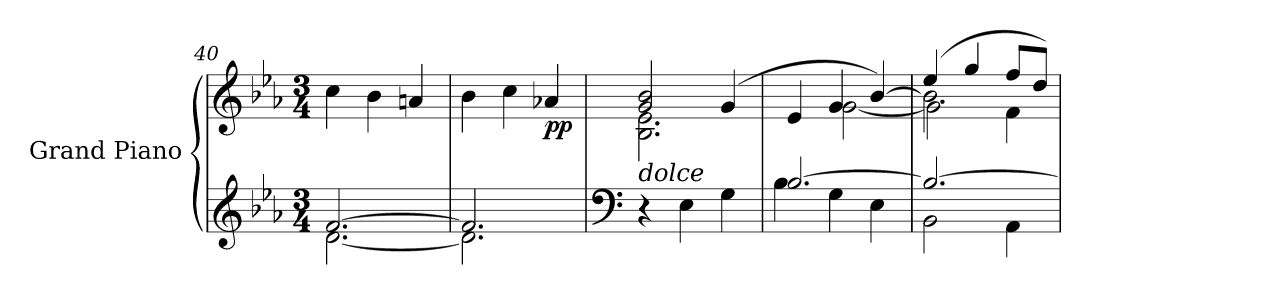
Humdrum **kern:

**kern	**kern	**dynam
*part1	*part1	*part1
*staff2	*staff1	*staff1/2
*I"Grand Piano	*	*
*I'Pno.	*	*
*clefG2	*clefG2	*
*k[b-e-a-]	*k[b-e-a-]	*
*M3/4	*M3/4	*
=40	=40	=40
*^	*	*
[2.f/	[2.d\	4cc\	.
.	.	4b-\	.
.	.	4an/	.
=41	=41	=41	=41
2.f/]	2.d\]	4b-\	.
.	.	4cc\	.
!	!	!	!LO:DY:b
.	.	4a-X/	pp
*v	*v	*	*
=42	=42	=42
*clefF4	*	*
*	*^	*
!	!LO:TX:b:i:t=dolce	!	!
4r	2g/ 2b-/	2.B-\ 2.e-\	.
4E-\	.	.	.
4G\	(4g/	.	.
=43	=43	=43	=43
*^	*	*	*
[2.B-/	4B-\	4e-/	4ryy	.
.	4G\	4g/	[2g\	.
.	4E-\	[4b-/)	.	.
!!LO:LB:g=z
=44	=44	=44	=44	=44
*	*	*	*^	*
2.B-/_	2BB-\	(4ee-/	2.b-\]	2g\]	.
.	.	4gg/	.	.	.
.	4AA-\	8ff/L	.	4f\	.
.	.	8dd/J)	.	.	.
*v	*v	*	*	*	*
*	*v	*v	*v	*
=	=	=
*-	*-	*-
